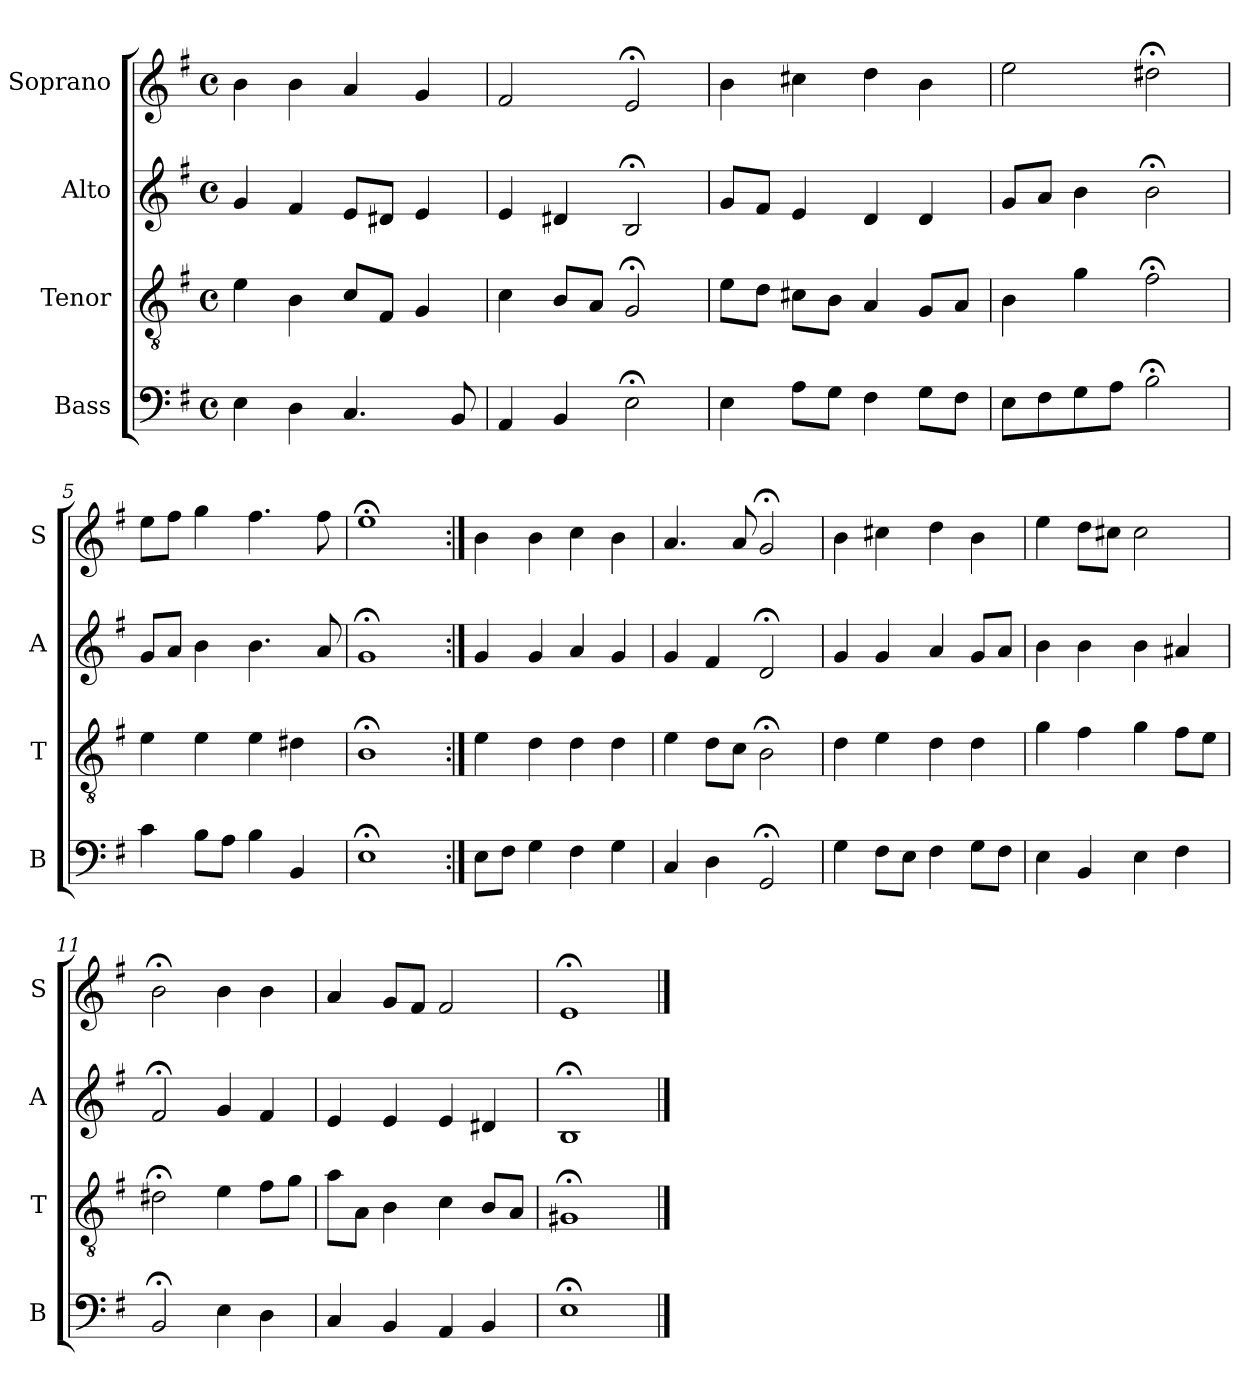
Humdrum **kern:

**kern	**kern	**kern	**kern
*part4	*part3	*part2	*part1
*staff4	*staff3	*staff2	*staff1
*I"Bass	*I"Tenor	*I"Alto	*I"Soprano
*I'B	*I'T	*I'A	*I'S
*clefF4	*clefGv2	*clefG2	*clefG2
*k[f#]	*k[f#]	*k[f#]	*k[f#]
*e:	*e:	*e:	*e:
*M4/4	*M4/4	*M4/4	*M4/4
*met(c)	*met(c)	*met(c)	*met(c)
*MM100	*MM100	*MM100	*MM100
=1	=1	=1	=1
4E	4e	4g	4b
4D	4B	4f#	4b
4.C	8cL	8eL	4a
.	8F#J	8d#XJ	.
.	4G	4e	4g
8BB	.	.	.
=2	=2	=2	=2
4AA	4c	4e	2f#
4BB	8BL	4d#X	.
.	8AJ	.	.
2E;<	2G;<	2B;<	2e;<
=3	=3	=3	=3
4E	8eL	8gL	4b
.	8dJ	8f#J	.
8AL	8c#XL	4e	4cc#X
8GJ	8BJ	.	.
4F#	4A	4d	4dd
8GL	8GL	4d	4b
8F#J	8AJ	.	.
=4	=4	=4	=4
8EL	4Bi	8gL	2ee
8F#i	.	8aJ	.
8Gi	4gi	4b	.
8AJ	.	.	.
2B;<	2f#;<	2b;<	2dd#X;<
=5	=5	=5	=5
4c	4e	8gL	8eeL
.	.	8aJ	8ff#J
8BL	4e	4b	4gg
8AJ	.	.	.
4B	4e	4.b	4.ff#
4BB	4d#X	.	.
.	.	8a	8ff#
=6	=6	=6	=6
1E;<	1B;<	1g;<	1ee;<
=7:|!	=7:|!	=7:|!	=7:|!
8EL	4e	4g	4b
8F#J	.	.	.
4G	4d	4g	4b
4F#	4d	4a	4cc
4G	4d	4g	4b
=8	=8	=8	=8
4C	4e	4g	4.a
4D	8dL	4f#	.
.	8cJ	.	8a
2GG;<	2B;<	2d;<	2g;<
=9	=9	=9	=9
4G	4d	4g	4b
8F#L	4e	4g	4cc#X
8EJ	.	.	.
4F#	4d	4a	4dd
8GL	4d	8gL	4b
8F#J	.	8aJ	.
=10	=10	=10	=10
4E	4g	4b	4ee
4BB	4f#	4b	8ddL
.	.	.	8cc#XJ
4E	4g	4b	2cc#
4F#	8f#L	4a#X	.
.	8eJ	.	.
=11	=11	=11	=11
2BB;<	2d#X;<	2f#;<	2b;<
4E	4e	4g	4b
4D	8f#L	4f#	4b
.	8gJ	.	.
=12	=12	=12	=12
4C	8aL	4e	4a
.	8AJ	.	.
4BB	4B	4e	8gL
.	.	.	8f#J
4AA	4c	4e	2f#
4BB	8BL	4d#X	.
.	8AJ	.	.
=13	=13	=13	=13
1E;<	1G#X;<	1B;<	1e;<
==	==	==	==
*-	*-	*-	*-
